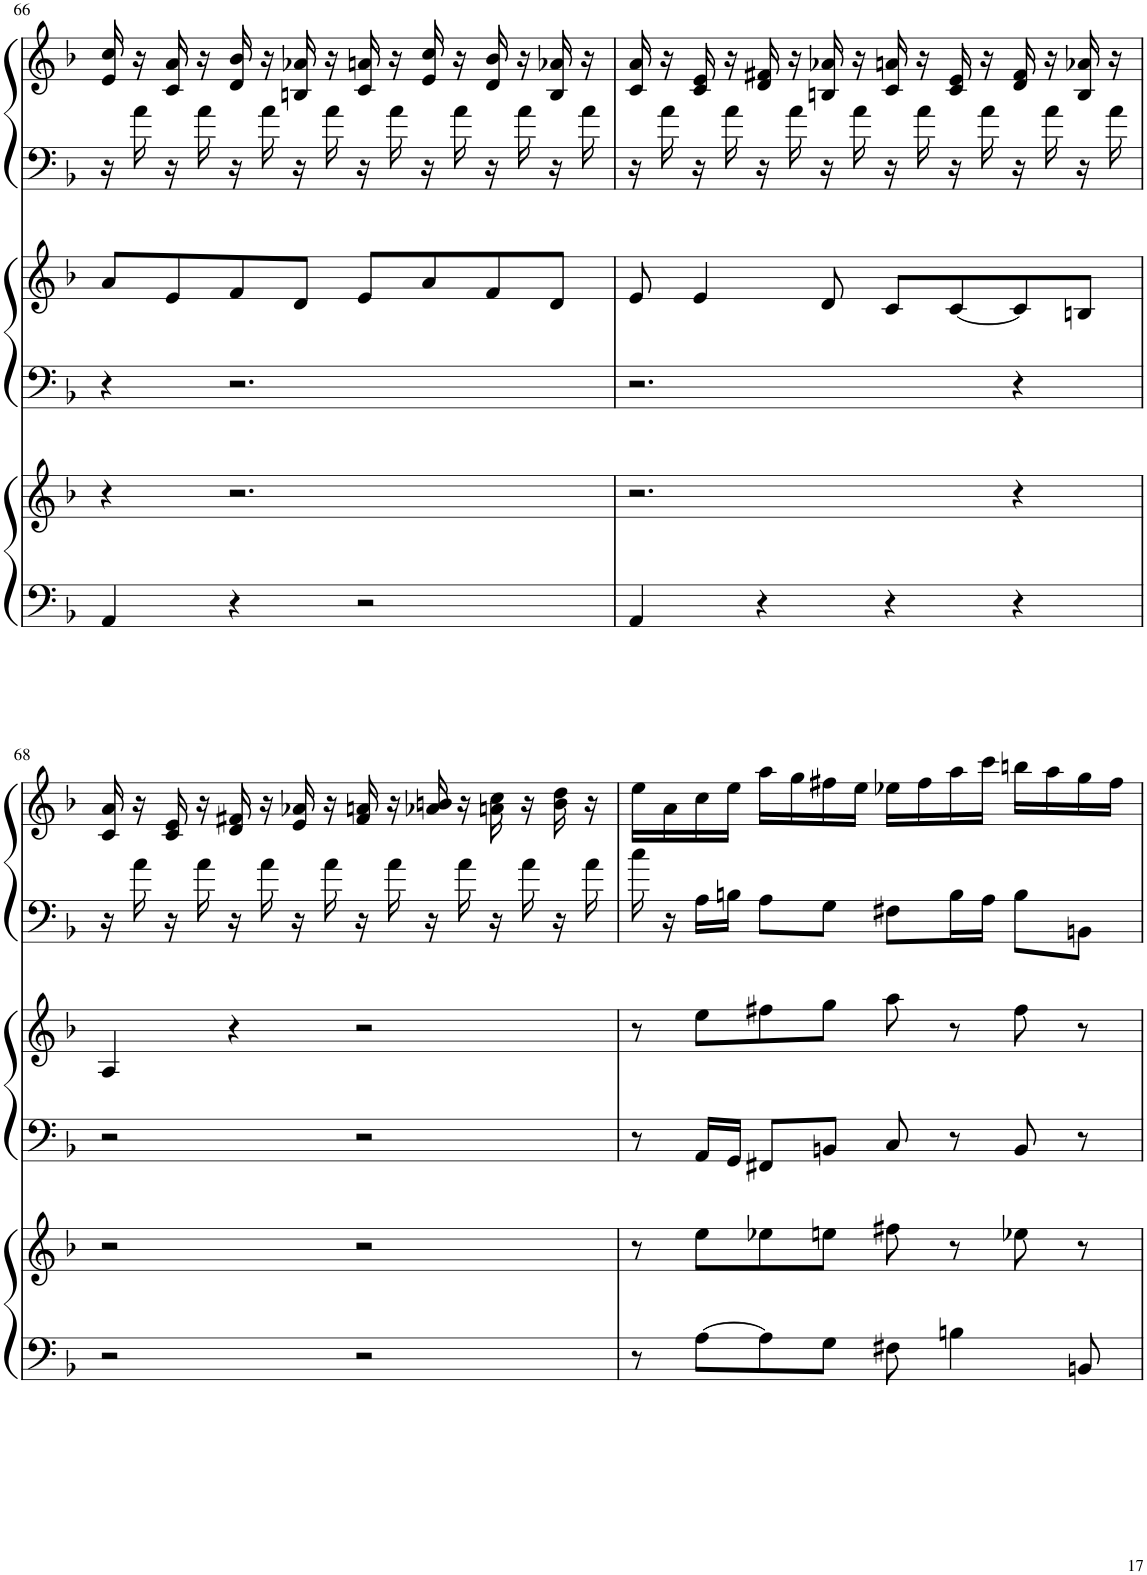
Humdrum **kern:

**kern	**kern	**kern	**kern	**kern	**kern
*part3	*part3	*part2	*part2	*part1	*part1
*staff6	*staff5	*staff4	*staff3	*staff2	*staff1
*I"Harp	*	*I"Harp	*	*I"Harp	*
*I'Hp	*	*I'Hp	*	*I'Hp	*
!!LO:PB:g=z
*clefF4	*clefG2	*clefF4	*clefG2	*clefF4	*clefG2
*k[b-]	*k[b-]	*k[b-]	*k[b-]	*k[b-]	*k[b-]
*M4/4	*M4/4	*M4/4	*M4/4	*M4/4	*M4/4
=66	=66	=66	=66	=66	=66
4AA/	4r	4r	8a/L	16r	16e/ 16cc/
.	.	.	.	16a\	16r
.	.	.	8e/	16r	16c/ 16a/
.	.	.	.	16a\	16r
4r	2.r	2.r	8f/	16r	16d/ 16b-/
.	.	.	.	16a\	16r
.	.	.	8d/J	16r	16Bn/ 16a-X/
.	.	.	.	16a\	16r
2r	.	.	8e/L	16r	16c/ 16an/
.	.	.	.	16a\	16r
.	.	.	8a/	16r	16e/ 16cc/
.	.	.	.	16a\	16r
.	.	.	8f/	16r	16d/ 16b-/
.	.	.	.	16a\	16r
.	.	.	8d/J	16r	16B/ 16a-X/
.	.	.	.	16a\	16r
=67	=67	=67	=67	=67	=67
4AA/	2.r	2.r	8e/	16r	16c/ 16a/
.	.	.	.	16a\	16r
.	.	.	4e/	16r	16c/ 16e/
.	.	.	.	16a\	16r
4r	.	.	.	16r	16d/ 16f#X/
.	.	.	.	16a\	16r
.	.	.	8d/	16r	16Bn/ 16a-X/
.	.	.	.	16a\	16r
4r	.	.	8c/L	16r	16c/ 16an/
.	.	.	.	16a\	16r
.	.	.	[8c/	16r	16c/ 16e/
.	.	.	.	16a\	16r
4r	4r	4r	8c/]	16r	16d/ 16f#/
.	.	.	.	16a\	16r
.	.	.	8Bn/J	16r	16B/ 16a-X/
.	.	.	.	16a\	16r
!!LO:LB:g=z
=68	=68	=68	=68	=68	=68
2r	2r	2r	4A/	16r	16c/ 16a/
.	.	.	.	16a\	16r
.	.	.	.	16r	16c/ 16e/
.	.	.	.	16a\	16r
.	.	.	4r	16r	16d/ 16f#X/
.	.	.	.	16a\	16r
.	.	.	.	16r	16e/ 16a-X/
.	.	.	.	16a\	16r
2r	2r	2r	2r	16r	16f#/ 16an/
.	.	.	.	16a\	16r
.	.	.	.	16r	16a-X/ 16bn/
.	.	.	.	16a\	16r
.	.	.	.	16r	16an\ 16cc\
.	.	.	.	16a\	16r
.	.	.	.	16r	16b\ 16dd\
.	.	.	.	16a\	16r
=69	=69	=69	=69	=69	=69
8r	8r	8r	8r	16cc\	16ee\LL
.	.	.	.	16r	16a\
[8A\L	8ee\L	16AA/LL	8ee\L	16A\LL	16cc\
.	.	16GG/JJ	.	16Bn\JJ	16ee\JJ
8A\]	8ee-X\	8FF#X/L	8ff#X\	8A\L	16aa\LL
.	.	.	.	.	16gg\
8G\J	8een\J	8BBn/J	8gg\J	8G\J	16ff#X\
.	.	.	.	.	16ee\JJ
8F#X\	8ff#X\	8C/	8aa\	8F#X\L	16ee-X\LL
.	.	.	.	.	16ff#\
4Bn\	8r	8r	8r	16B\L	16aa\
.	.	.	.	16A\JJ	16ccc\JJ
.	8ee-X\	8BB/	8ff#\	8B\L	16bbn\LL
.	.	.	.	.	16aa\
8BBn/	8r	8r	8r	8BBn\J	16gg\
.	.	.	.	.	16ff#\JJ
=	=	=	=	=	=
*-	*-	*-	*-	*-	*-
